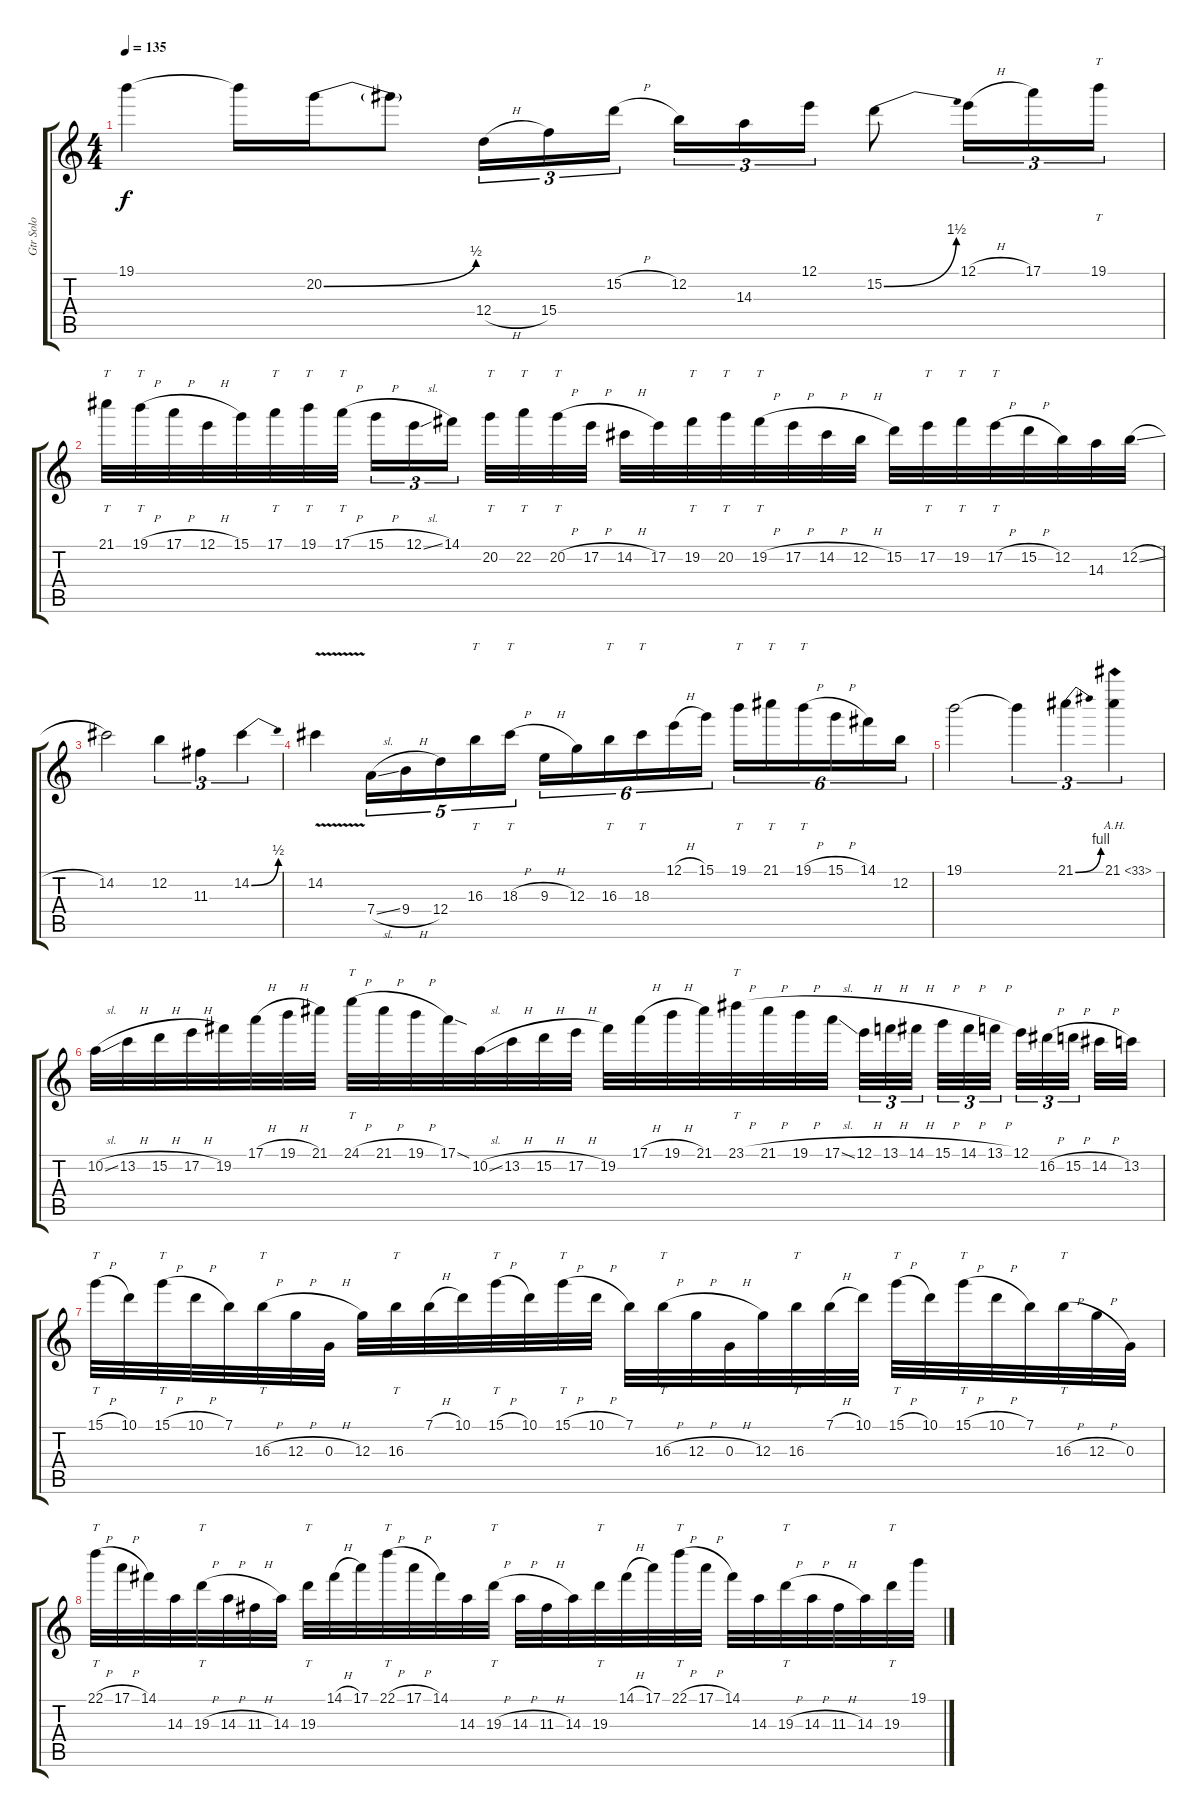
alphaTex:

\track ("Gtr Solo" "Gtr Solo") {instrument overdrivenguitar}
\staff {score tabs}
\tuning (E4 B3 G3 D3 A2 E2) {hide}
\ts (4 4)
\tempo 135
\clef g2
\ks c
19.1.4{dy f} 19.1{t}.16 20.2{be (bend 0 0 60 2)}.16 20.2{t}.8 12.4{h}.16{tu (3 2)} 15.4.16{tu (3 2)} 15.2{h}.16{tu (3 2)} 12.2.16{tu (3 2)} 14.3.16{tu (3 2)} 12.1.16{tu (3 2)} 15.2{be (bend 0 0 60 6)}.8 12.1{h}.16{tu (3 2)} 17.1.16{tu (3 2)} 19.1.16{tt tu (3 2)} |
21.1.32{tt} 19.1{h}.32{tt} 17.1{h}.32 12.1{h}.32 15.1.32 17.1.32{tt} 19.1.32{tt} 17.1{h}.32{tt} 15.1{h}.16{tu (3 2)} 12.1{sl}.16{tu (3 2)} 14.1.16{tu (3 2)} 20.2.32{tt} 22.2.32{tt} 20.2{h}.32{tt} 17.2{h}.32 14.2{h}.32 17.2.32 19.2.32{tt} 20.2.32{tt} 19.2{h}.32{tt} 17.2{h}.32 14.2{h}.32 12.2{h}.32 15.2.32 17.2.32{tt} 19.2.32{tt} 17.2{h}.32{tt} 15.2{h}.32 12.2.32 14.3.32 12.2{sl}.32 |
14.2.2 12.2.4{tu (3 2)} 11.3.4{tu (3 2)} 14.2{be (bend 0 0 60 2)}.4{tu (3 2)} |
14.2{v}.4 7.4{sl}.16{tu (5 4)} 9.4{h}.16{tu (5 4)} 12.4.16{tu (5 4)} 16.3.16{tt tu (5 4)} 18.3{h}.16{tt tu (5 4)} 9.3{h}.16{tu (6 4)} 12.3.16{tu (6 4)} 16.3.16{tt tu (6 4)} 18.3.16{tt tu (6 4)} 12.1{h}.16{tu (6 4)} 15.1.16{tu (6 4)} 19.1.16{tt tu (6 4)} 21.1.16{tt tu (6 4)} 19.1{h}.16{tt tu (6 4)} 15.1{h}.16{tu (6 4)} 14.1.16{tu (6 4)} 12.2.16{tu (6 4)} |
19.1.2 19.1{t}.4{tu (3 2)} 21.1{be (bend 0 0 60 4)}.4{tu (3 2)} 21.1{ah 12}.4{tu (3 2)} |
10.2{sl}.32 13.2{h}.32 15.2{h}.32 17.2{h}.32 19.2.32 17.1{h}.32 19.1{h}.32 21.1.32 24.1{h}.32{tt} 21.1{h}.32 19.1{h}.32 17.1{sod}.32 10.2{sl}.32 13.2{h}.32 15.2{h}.32 17.2{h}.32 19.2.32 17.1{h}.32 19.1{h}.32 21.1.32 23.1{h}.32{tt} 21.1{h}.32 19.1{h}.32 17.1{sl}.32 12.1{h}.32{tu (3 2)} 13.1{h}.32{tu (3 2)} 14.1{h}.32{tu (3 2)} 15.1{h}.32{tu (3 2)} 14.1{h}.32{tu (3 2)} 13.1{h}.32{tu (3 2)} 12.1.32{tu (3 2)} 16.2{h}.32{tu (3 2)} 15.2{h}.32{tu (3 2)} 14.2{h}.32 13.2.32 |
15.1{h}.32{tt} 10.1.32 15.1{h}.32{tt} 10.1{h}.32 7.1.32 16.3{h}.32{tt} 12.3{h}.32 0.3{h}.32 12.3.32 16.3.32{tt} 7.1{h}.32 10.1.32 15.1{h}.32{tt} 10.1.32 15.1{h}.32{tt} 10.1{h}.32 7.1.32 16.3{h}.32{tt} 12.3{h}.32 0.3{h}.32 12.3.32 16.3.32{tt} 7.1{h}.32 10.1.32 15.1{h}.32{tt} 10.1.32 15.1{h}.32{tt} 10.1{h}.32 7.1.32 16.3{h}.32{tt} 12.3{h}.32 0.3.32 |
22.1{h}.32{tt} 17.1{h}.32 14.1.32 14.3.32 19.3{h}.32{tt} 14.3{h}.32 11.3{h}.32 14.3.32 19.3.32{tt} 14.1{h}.32 17.1.32 22.1{h}.32{tt} 17.1{h}.32 14.1.32 14.3.32 19.3{h}.32{tt} 14.3{h}.32 11.3{h}.32 14.3.32 19.3.32{tt} 14.1{h}.32 17.1.32 22.1{h}.32{tt} 17.1{h}.32 14.1.32 14.3.32 19.3{h}.32{tt} 14.3{h}.32 11.3{h}.32 14.3.32 19.3.32{tt} 19.1.32
